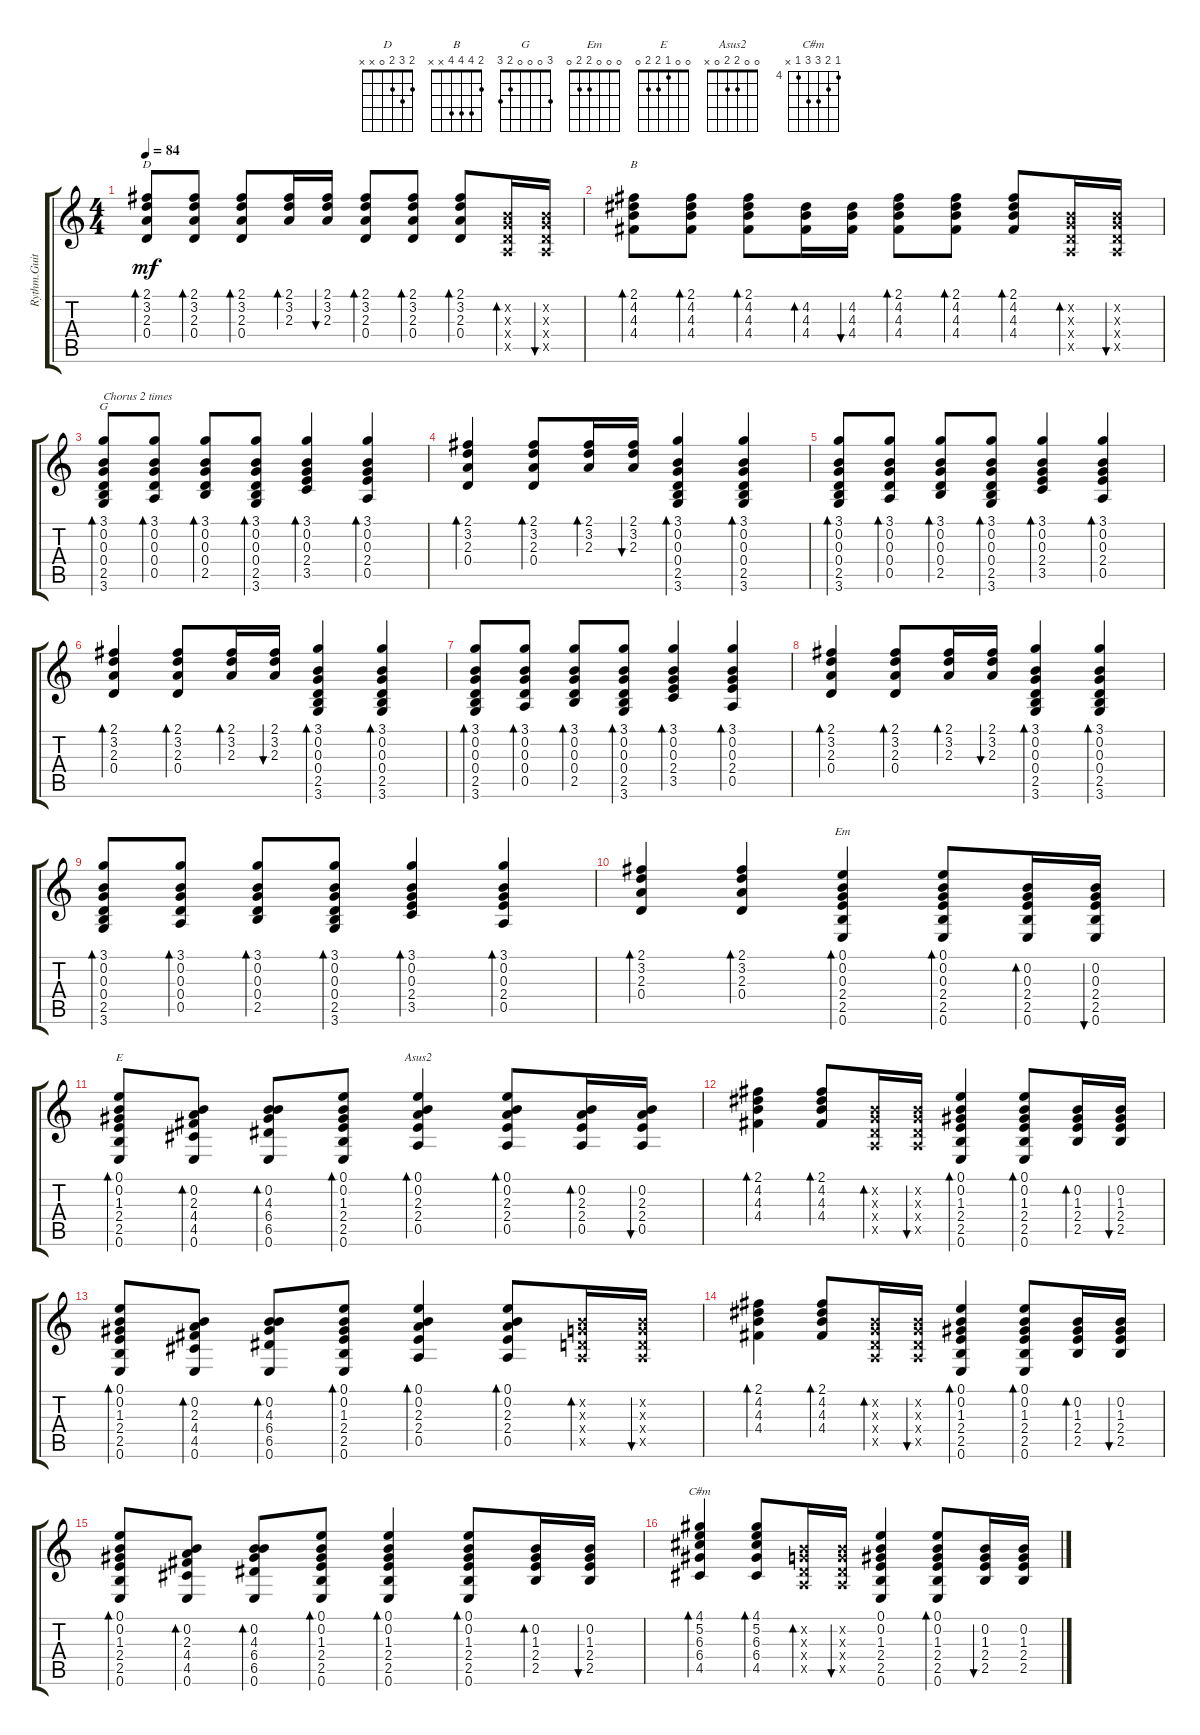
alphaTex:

\track ("Rythm.Guitar" "Rythm.Guit") {instrument acousticguitarsteel}
\staff {score tabs}
\tuning (E4 B3 G3 D3 A2 E2) {hide}
\chord ("D" 2 3 2 0 x x)
\chord ("B" 2 4 4 4 x x)
\chord ("G" 3 0 0 0 2 3)
\chord ("Em" 0 0 0 2 2 0)
\chord ("E" 0 0 1 2 2 0)
\chord ("Asus2" 0 0 2 2 0 x)
\chord ("C#m" 4 5 6 6 4 x) {firstfret 4}
\ts (4 4)
\tempo 84
\clef g2
\ks c
(2.1 3.2 2.3 0.4).8{bd 60 ch "D" dy mf} (2.1 3.2 2.3 0.4).8{bd 60} (2.1 3.2 2.3 0.4).8{bd 60} (2.1 3.2 2.3).16{bd 60} (2.1 3.2 2.3).16{bu 60} (2.1 3.2 2.3 0.4).8{bd 60} (2.1 3.2 2.3 0.4).8{bd 60} (2.1 3.2 2.3 0.4).8{bd 60} (0.2{x} 0.3{x} 0.4{x} 0.5{x}).16{bd 60} (0.2{x} 0.3{x} 0.4{x} 0.5{x}).16{bu 60} |
(2.1 4.2 4.3 4.4).8{bd 60 ch "B"} (2.1 4.2 4.3 4.4).8{bd 60} (2.1 4.2 4.3 4.4).8{bd 60} (4.2 4.3 4.4).16{bd 60} (4.2 4.3 4.4).16{bu 60} (2.1 4.2 4.3 4.4).8{bd 60} (2.1 4.2 4.3 4.4).8{bd 60} (2.1 4.2 4.3 4.4).8{bd 60} (0.2{x} 0.3{x} 0.4{x} 0.5{x}).16{bd 60} (0.2{x} 0.3{x} 0.4{x} 0.5{x}).16{bu 60} |
(3.1 0.2 0.3 0.4 2.5 3.6).8{bd 60 ch "G" txt "Chorus 2 times"} (3.1 0.2 0.3 0.4 0.5).8{bd 60} (3.1 0.2 0.3 0.4 2.5).8{bd 60} (3.1 0.2 0.3 0.4 2.5 3.6).8{bd 60} (3.1 0.2 0.3 2.4 3.5).4{bd 60} (3.1 0.2 0.3 2.4 0.5).4{bd 60} |
(2.1 3.2 2.3 0.4).4{bd 60} (2.1 3.2 2.3 0.4).8{bd 60} (2.1 3.2 2.3).16{bd 60} (2.1 3.2 2.3).16{bu 60} (3.1 0.2 0.3 0.4 2.5 3.6).4{bd 60} (3.1 0.2 0.3 0.4 2.5 3.6).4{bd 60} |
(3.1 0.2 0.3 0.4 2.5 3.6).8{bd 60} (3.1 0.2 0.3 0.4 0.5).8{bd 60} (3.1 0.2 0.3 0.4 2.5).8{bd 60} (3.1 0.2 0.3 0.4 2.5 3.6).8{bd 60} (3.1 0.2 0.3 2.4 3.5).4{bd 60} (3.1 0.2 0.3 2.4 0.5).4{bd 60} |
(2.1 3.2 2.3 0.4).4{bd 60} (2.1 3.2 2.3 0.4).8{bd 60} (2.1 3.2 2.3).16{bd 60} (2.1 3.2 2.3).16{bu 60} (3.1 0.2 0.3 0.4 2.5 3.6).4{bd 60} (3.1 0.2 0.3 0.4 2.5 3.6).4{bd 60} |
(3.1 0.2 0.3 0.4 2.5 3.6).8{bd 60} (3.1 0.2 0.3 0.4 0.5).8{bd 60} (3.1 0.2 0.3 0.4 2.5).8{bd 60} (3.1 0.2 0.3 0.4 2.5 3.6).8{bd 60} (3.1 0.2 0.3 2.4 3.5).4{bd 60} (3.1 0.2 0.3 2.4 0.5).4{bd 60} |
(2.1 3.2 2.3 0.4).4{bd 60} (2.1 3.2 2.3 0.4).8{bd 60} (2.1 3.2 2.3).16{bd 60} (2.1 3.2 2.3).16{bu 60} (3.1 0.2 0.3 0.4 2.5 3.6).4{bd 60} (3.1 0.2 0.3 0.4 2.5 3.6).4{bd 60} |
(3.1 0.2 0.3 0.4 2.5 3.6).8{bd 60} (3.1 0.2 0.3 0.4 0.5).8{bd 60} (3.1 0.2 0.3 0.4 2.5).8{bd 60} (3.1 0.2 0.3 0.4 2.5 3.6).8{bd 60} (3.1 0.2 0.3 2.4 3.5).4{bd 60} (3.1 0.2 0.3 2.4 0.5).4{bd 60} |
(2.1 3.2 2.3 0.4).4{bd 60} (2.1 3.2 2.3 0.4).4{bd 60} (0.1 0.2 0.3 2.4 2.5 0.6).4{bd 60 ch "Em"} (0.1 0.2 0.3 2.4 2.5 0.6).8{bd 60} (0.2 0.3 2.4 2.5 0.6).16{bd 60} (0.2 0.3 2.4 2.5 0.6).16{bu 60} |
(0.1 0.2 1.3 2.4 2.5 0.6).8{bd 60 ch "E"} (0.2 2.3 4.4 4.5 0.6).8{bd 60} (0.2 4.3 6.4 6.5 0.6).8{bd 60} (0.1 0.2 1.3 2.4 2.5 0.6).8{bd 60} (0.1 0.2 2.3 2.4 0.5).4{bd 60 ch "Asus2"} (0.1 0.2 2.3 2.4 0.5).8{bd 60} (0.2 2.3 2.4 0.5).16{bd 60} (0.2 2.3 2.4 0.5).16{bu 60} |
(2.1 4.2 4.3 4.4).4{bd 60} (2.1 4.2 4.3 4.4).8{bd 60} (0.2{x} 0.3{x} 0.4{x} 0.5{x}).16{bd 60} (0.2{x} 0.3{x} 0.4{x} 0.5{x}).16{bu 60} (0.1 0.2 1.3 2.4 2.5 0.6).4{bd 60} (0.1 0.2 1.3 2.4 2.5 0.6).8{bd 60} (0.2 1.3 2.4 2.5).16{bd 60} (0.2 1.3 2.4 2.5).16{bu 60} |
(0.1 0.2 1.3 2.4 2.5 0.6).8{bd 60} (0.2 2.3 4.4 4.5 0.6).8{bd 60} (0.2 4.3 6.4 6.5 0.6).8{bd 60} (0.1 0.2 1.3 2.4 2.5 0.6).8{bd 60} (0.1 0.2 2.3 2.4 0.5).4{bd 60} (0.1 0.2 2.3 2.4 0.5).8{bd 60} (0.2{x} 0.3{x} 0.4{x} 0.5{x}).16{bd 60} (0.2{x} 0.3{x} 0.4{x} 0.5{x}).16{bu 60} |
(2.1 4.2 4.3 4.4).4{bd 60} (2.1 4.2 4.3 4.4).8{bd 60} (0.2{x} 0.3{x} 0.4{x} 0.5{x}).16{bd 60} (0.2{x} 0.3{x} 0.4{x} 0.5{x}).16{bu 60} (0.1 0.2 1.3 2.4 2.5 0.6).4{bd 60} (0.1 0.2 1.3 2.4 2.5 0.6).8{bd 60} (0.2 1.3 2.4 2.5).16{bd 60} (0.2 1.3 2.4 2.5).16{bu 60} |
(0.1 0.2 1.3 2.4 2.5 0.6).8{bd 60} (0.2 2.3 4.4 4.5 0.6).8{bd 60} (0.2 4.3 6.4 6.5 0.6).8{bd 60} (0.1 0.2 1.3 2.4 2.5 0.6).8{bd 60} (0.1 0.2 1.3 2.4 2.5 0.6).4{bd 60} (0.1 0.2 1.3 2.4 2.5 0.6).8{bd 60} (0.2 1.3 2.4 2.5).16{bd 60} (0.2 1.3 2.4 2.5).16{bu 60} |
(4.1 5.2 6.3 6.4 4.5).4{bd 60 ch "C#m"} (4.1 5.2 6.3 6.4 4.5).8{bd 60} (0.2{x} 0.3{x} 0.4{x} 0.5{x}).16{bd 60} (0.2{x} 0.3{x} 0.4{x} 0.5{x}).16{bu 60} (0.1 0.2 1.3 2.4 2.5 0.6).4 (0.1 0.2 1.3 2.4 2.5 0.6).8{bd 60} (0.2 1.3 2.4 2.5).16{bu 60} (0.2 1.3 2.4 2.5).16
